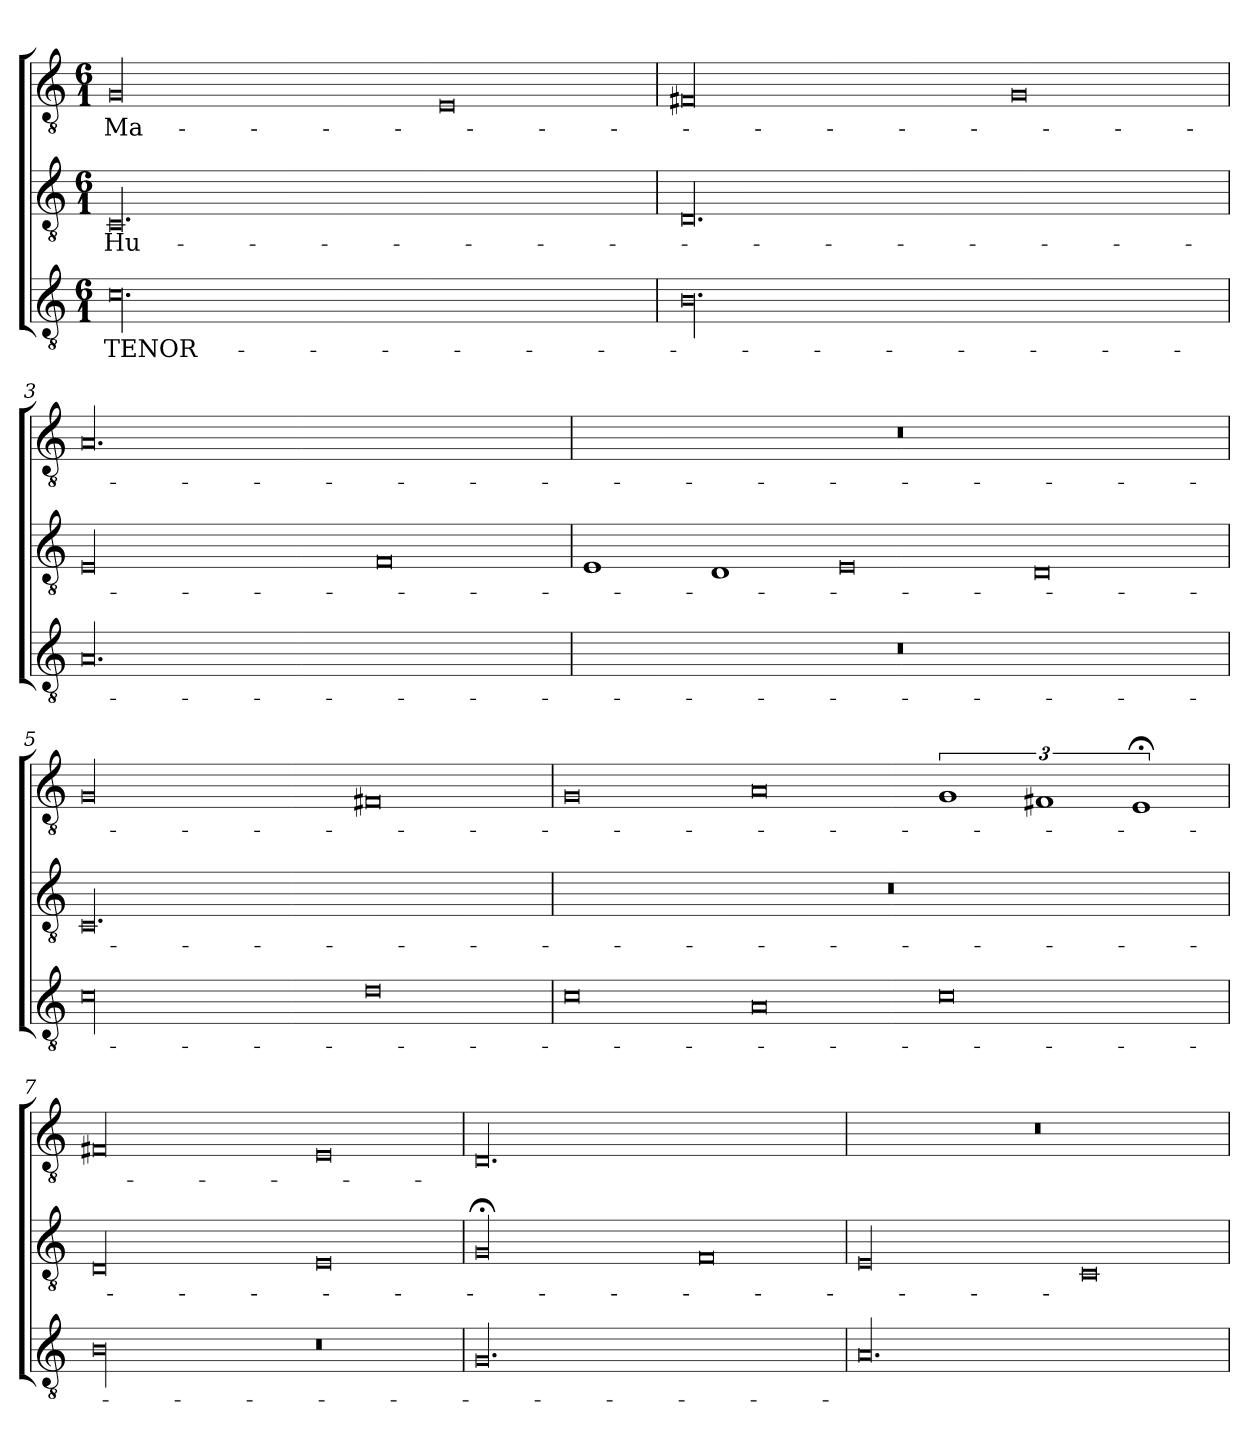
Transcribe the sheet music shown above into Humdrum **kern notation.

**kern	**text	**kern	**text	**kern	**text
*part3	*part3	*part2	*part2	*part1	*part1
*staff3	*staff3	*staff2	*staff2	*staff1	*staff1
*clefGv2	*	*clefGv2	*	*clefGv2	*
*k[]	*	*k[]	*	*k[]	*
*C:	*	*C:	*	*C:	*
*M6/1	*	*M6/1	*	*M6/1	*
=1	=1	=1	=1	=1	=1
00.c\	TENOR-	00.C/	Hu-	00G/	Ma-
.	.	.	.	0E/	.
=2	=2	=2	=2	=2	=2
00.B\	.	00.D/	.	00F#X/	.
.	.	.	.	0G/	.
=3	=3	=3	=3	=3	=3
00.A/	.	00E/	.	00.A/	.
.	.	0F/	.	.	.
=4	=4	=4	=4	=4	=4
00.r	.	1E/	.	00.r	.
.	.	1D/	.	.	.
.	.	0E/	.	.	.
.	.	0D/	.	.	.
=5	=5	=5	=5	=5	=5
00c\	.	00.C/	.	00G/	.
0d\	.	.	.	0F#X/	.
=6	=6	=6	=6	=6	=6
0c\	.	00.r	.	0G/	.
0A/	.	.	.	0A/	.
0c\	.	.	.	3%2G/	.
.	.	.	.	3%2F#X/	.
.	.	.	.	3%2E;</	.
=7	=7	=7	=7	=7	=7
00B\	.	00D/	.	00F#X/	.
0r	.	0E/	.	0E/	.
=8	=8	=8	=8	=8	=8
00.G/	.	00G;</	.	00.D/	.
.	.	0F/	.	.	.
=9	=9	=9	=9	=9	=9
00.A/	.	00E/	.	00.r	.
.	.	0C/	.	.	.
=	=	=	=	=	=
*-	*-	*-	*-	*-	*-
